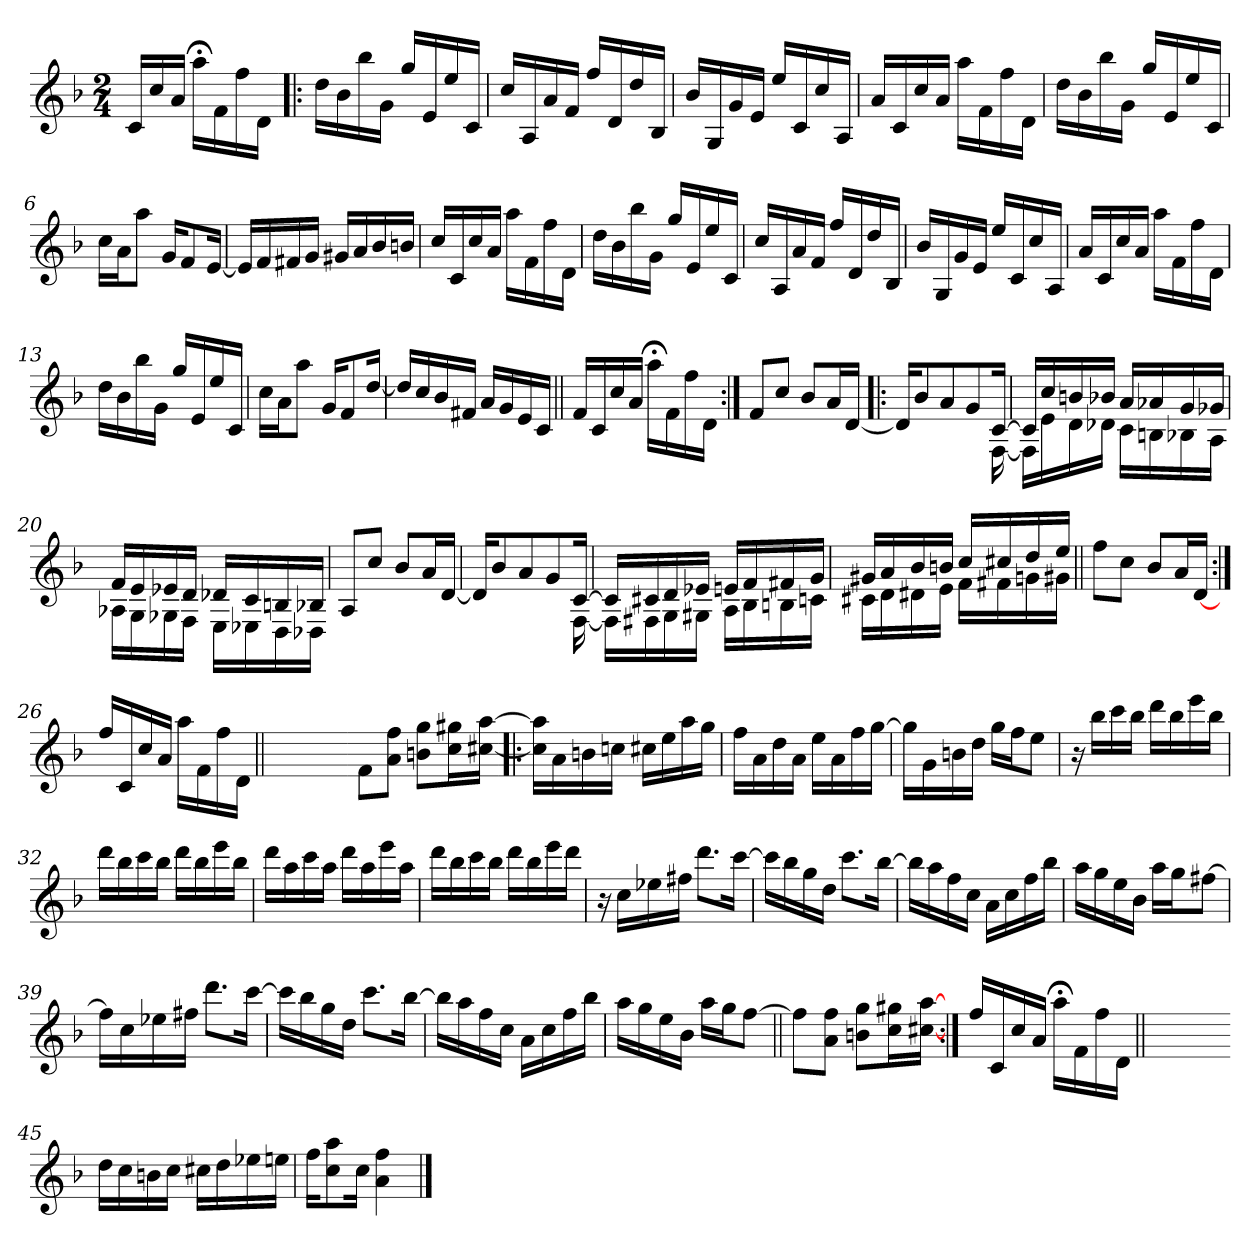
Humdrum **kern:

**kern
*part1
*staff1
*clefG2
*k[b-]
*F:
*M2/4
=
16c/LL
16cc/
16a/JJ
16aa;<\LL
16f\
16ff\
16d\JJ
=1!|:
16dd\LL
16b-\
16bb-\
16g\JJ
16gg/LL
16e/
16ee/
16c/JJ
=2
16cc/LL
16A/
16a/
16f/JJ
16ff/LL
16d/
16dd/
16B-/JJ
=3
16b-/LL
16G/
16g/
16e/JJ
16ee/LL
16c/
16cc/
16A/JJ
!!LO:LB:g=z
=4
16a/LL
16c/
16cc/
16a/JJ
16aa\LL
16f\
16ff\
16d\JJ
=5
16dd\LL
16b-\
16bb-\
16g\JJ
16gg/LL
16e/
16ee/
16c/JJ
=6
16cc\LL
16a\J
8aa\J
16g/KL
8f/
[16e/Jk
!!LO:LB:g=z
=7
16e/LL]
16f/
16f#X/
16g/JJ
16g#X/LL
16a/
16b-/
16bn/JJ
=8
16cc/LL
16c/
16cc/
16a/JJ
16aa\LL
16f\
16ff\
16d\JJ
=9
16dd\LL
16b-\
16bb-\
16g\JJ
16gg/LL
16e/
16ee/
16c/JJ
=10
16cc/LL
16A/
16a/
16f/JJ
16ff/LL
16d/
16dd/
16B-/JJ
!!LO:LB:g=z
=11
16b-/LL
16G/
16g/
16e/JJ
16ee/LL
16c/
16cc/
16A/JJ
=12
16a/LL
16c/
16cc/
16a/JJ
16aa\LL
16f\
16ff\
16d\JJ
=13
16dd\LL
16b-\
16bb-\
16g\JJ
16gg/LL
16e/
16ee/
16c/JJ
=14
16cc\LL
16a\J
8aa\J
16g/KL
8f/
[16dd/Jk
!!LO:LB:g=z
=15
16dd/LL]
16cc/
16b-/
16f#X/JJ
16a/LL
16g/
16e/
16c/JJ
=16||
16f/LL
16c/
16cc/
16a/JJ
16aa;<\LL
16f\
16ff\
16d\JJ
=17:|!
8f/L
8cc/J
8b-/L
16a/L
[16d/JJ
!!LO:LB:g=z
=18!|:
*^
16d/KL]	4..ryy
8b-/	.
8a/	.
8g/	.
[>16c/Jk	[<16F!\
=19	=19
16c/LL]	16F!\LL]
16cc/	16e!\
16bn/	16d!\
16b-X/JJ	16d-X!\JJ
16a/LL	16c!\LL
16a-X/	16Bn!\
16g/	16B-X!\
16g-X/JJ	16A!\JJ
=20	=20
16f/LL	16A-X!\LL
16e/	16G!\
16e-X/	16G-X!\
16d/JJ	16F!\JJ
16d-X/LL	16E!\LL
16c/	16E-X!\
16Bn/	16D!\
16B-X/JJ	16D-X!\JJ
*v	*v
!!LO:LB:g=z
=21
8A/L
8cc/J
8b-/L
16a/L
[16d/JJ
=22
*^
16d/KL]	4..ryy
8b-/	.
8a/	.
8g/	.
[>16c/Jk	[<16F!\
=23	=23
16c/LL]	16F!\LL]
16c#X/	16F#X!\
16d/	16G!\
16e-X/JJ	16G#X!\JJ
16en/LL	16A!\LL
16f/	16B-!\
16f#X/	16Bn!\
16g/JJ	16cn!\JJ
!!LO:LB:g=z	!!
=24	=24
16g#X/LL	16c#X!\LL
16a/	16d!\
16b-/	16d#X!\
16bn/JJ	16e!\JJ
16cc/LL	16f!\LL
16cc#X/	16f#X!\
16dd/	16g!\
16ee/JJ	16g#X!\JJ
*v	*v
=25||
8ff\L
8cc\J
8b-/L
16a/L
[16d/JJ
=26:|!
16ff/LL
16c/
16cc/
16a/JJ
16aa\LL
16f\
16ff\
16d\JJ
=26X1||
*stria0
2ryy
!!LO:PB:g=z
=27-
*stria5
8f\L
8a\ 8ff\J
8bn\ 8gg\L
16cc\ 16gg#X\L
[16cc#X\ [16aa\JJ
=28!|:
16cc#\] 16aa\]LL
16a\
16bn\
16ccn\JJ
16cc#X\LL
16ee\
16aa\
16gg\JJ
=29
16ff\LL
16a\
16dd\
16a\JJ
16ee\LL
16a\
16ff\
[16gg\JJ
=30
16gg\LL]
16g\
16bn\
16dd\JJ
16gg\LL
16ff\J
8ee\J
!!LO:LB:g=z
=31
16r
16bb-\LL
16ccc\
16bb-\JJ
16ddd\LL
16bb-\
16eee\
16bb-\JJ
=32
16ddd\LL
16bb-\
16ccc\
16bb-\JJ
16ddd\LL
16bb-\
16eee\
16bb-\JJ
=33
16ddd\LL
16aa\
16ccc\
16aa\JJ
16ddd\LL
16aa\
16eee\
16aa\JJ
=34
16ddd\LL
16bb-\
16ccc\
16bb-\JJ
16ddd\LL
16bb-\
16eee\
16ddd\JJ
!!LO:LB:g=z
=35
16r
16cc\LL
16ee-X\
16ff#X\JJ
8.ddd\L
[16ccc\Jk
=36
16ccc\LL]
16bb-\
16gg\
16dd\JJ
8.ccc\L
[16bb-\Jk
=37
16bb-\LL]
16aa\
16ff\
16cc\JJ
16a\LL
16cc\
16ff\
16bb-\JJ
=38
16aa\LL
16gg\
16ee\
16b-\JJ
16aa\LL
16gg\J
[8ff#X\J
!!LO:LB:g=z
=39
16ff#\LL]
16cc\
16ee-X\
16ff#X\JJ
8.ddd\L
[16ccc\Jk
=40
16ccc\LL]
16bb-\
16gg\
16dd\JJ
8.ccc\L
[16bb-\Jk
=41
16bb-\LL]
16aa\
16ff\
16cc\JJ
16a\LL
16cc\
16ff\
16bb-\JJ
=42
16aa\LL
16gg\
16ee\
16b-\JJ
16aa\LL
16gg\J
[8ff\J
!!LO:LB:g=z
=43||
8ff\L]
8a\ 8ff\J
8bn\ 8gg\L
16cc\ 16gg#X\L
[16cc#X\ [16aa\JJ
=44:|!
16ff/LL
16c/
16cc/
16a/JJ
16aa;<\LL
16f\
16ff\
16d\JJ
=44X2||
*stria0
2ryy
!!LO:LB:g=z
=45-
*stria5
(>16dd\LL
16cc\
16bn\
16cc\JJ
16cc#X\LL
16dd\
16ee-X\
16een\JJ
=46
16ff\KL
8cc\ 8aa\
16cc\Jk
4a\ 4ff\
==
*-
